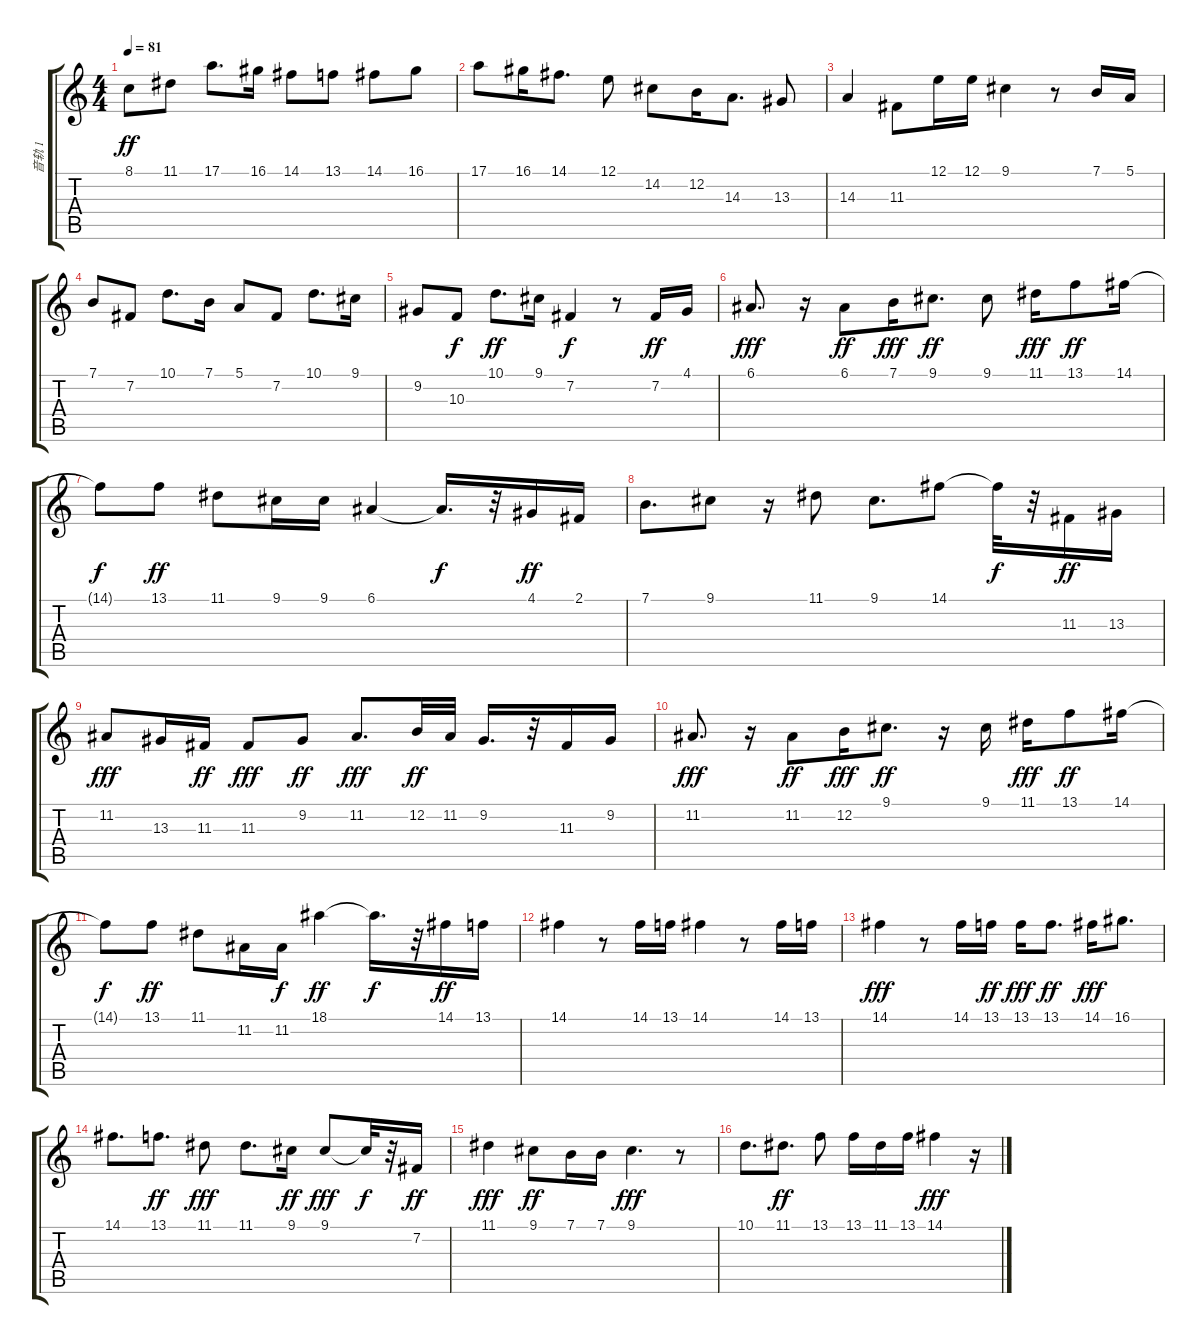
\track ("音轨 1" "音轨 1") {instrument flute}
\staff {score tabs}
\tuning (E4 B3 G3 D3 A2 E2) {hide}
\ts (4 4)
\tempo 81
\clef g2
\ks c
8.1.8{dy ff} 11.1.8 17.1.8{d} 16.1.16 14.1.8 13.1.8 14.1.8 16.1.8 |
17.1.8 16.1.16 14.1.8{d} 12.1.8 14.2.8 12.2.16 14.3.8{d} 13.3.8 |
14.3.4 11.3.8 12.1.16 12.1.16 9.1.4 r.8 7.1.16 5.1.16 |
7.1.8 7.2.8 10.1.8{d} 7.1.16 5.1.8 7.2.8 10.1.8{d} 9.1.16 |
9.2.8 10.3.8{dy f} 10.1.8{d dy ff} 9.1.16 7.2.4{dy f} r.8 7.2.16{dy ff} 4.1.16 |
6.1.8{d dy fff} r.16 6.1.8{dy ff} 7.1.16{dy fff} 9.1.8{d dy ff} 9.1.8 11.1.16{dy fff} 13.1.8{dy ff} 14.1.16 |
14.1{t}.8{dy f} 13.1.8{dy ff} 11.1.8 9.1.16 9.1.16 6.1.4 6.1{t}.16{d dy f} r.32 4.1.16{dy ff} 2.1.16 |
7.1.8{d} 9.1.8 r.16 11.1.8 9.1.8{d} 14.1.8 14.1{t}.32{dy f} r.32 11.3.16{dy ff} 13.3.16 |
11.2.8{dy fff} 13.3.16 11.3.16{dy ff} 11.3.8{dy fff} 9.2.8{dy ff} 11.2.8{d dy fff} 12.2.32{dy ff} 11.2.32 9.2.16{d} r.32 11.3.16 9.2.16 |
11.2.8{d dy fff} r.16 11.2.8{dy ff} 12.2.16{dy fff} 9.1.8{d dy ff} r.16 9.1.16 11.1.16{dy fff} 13.1.8{dy ff} 14.1.16 |
14.1{t}.8{dy f} 13.1.8{dy ff} 11.1.8 11.2.16 11.2.16{dy f} 18.1.4{dy ff} 18.1{t}.16{d dy f} r.32 14.1.16{dy ff} 13.1.16 |
14.1.4 r.8 14.1.16 13.1.16 14.1.4 r.8 14.1.16 13.1.16 |
14.1.4{dy fff} r.8 14.1.16 13.1.16{dy ff} 13.1.16{dy fff} 13.1.8{d dy ff} 14.1.16{dy fff} 16.1.8{d} |
14.1.8{d} 13.1.8{d dy ff} 11.1.8{dy fff} 11.1.8{d} 9.1.16{dy ff} 9.1.8{dy fff} 9.1{t}.32{dy f} r.32 7.2.16{dy ff} |
11.1.4{dy fff} 9.1.8{dy ff} 7.1.16 7.1.16 9.1.4{d dy fff} r.8 |
10.1.8{d} 11.1.8{d dy ff} 13.1.8 13.1.16 11.1.16 13.1.16 14.1.4{dy fff} r.16
